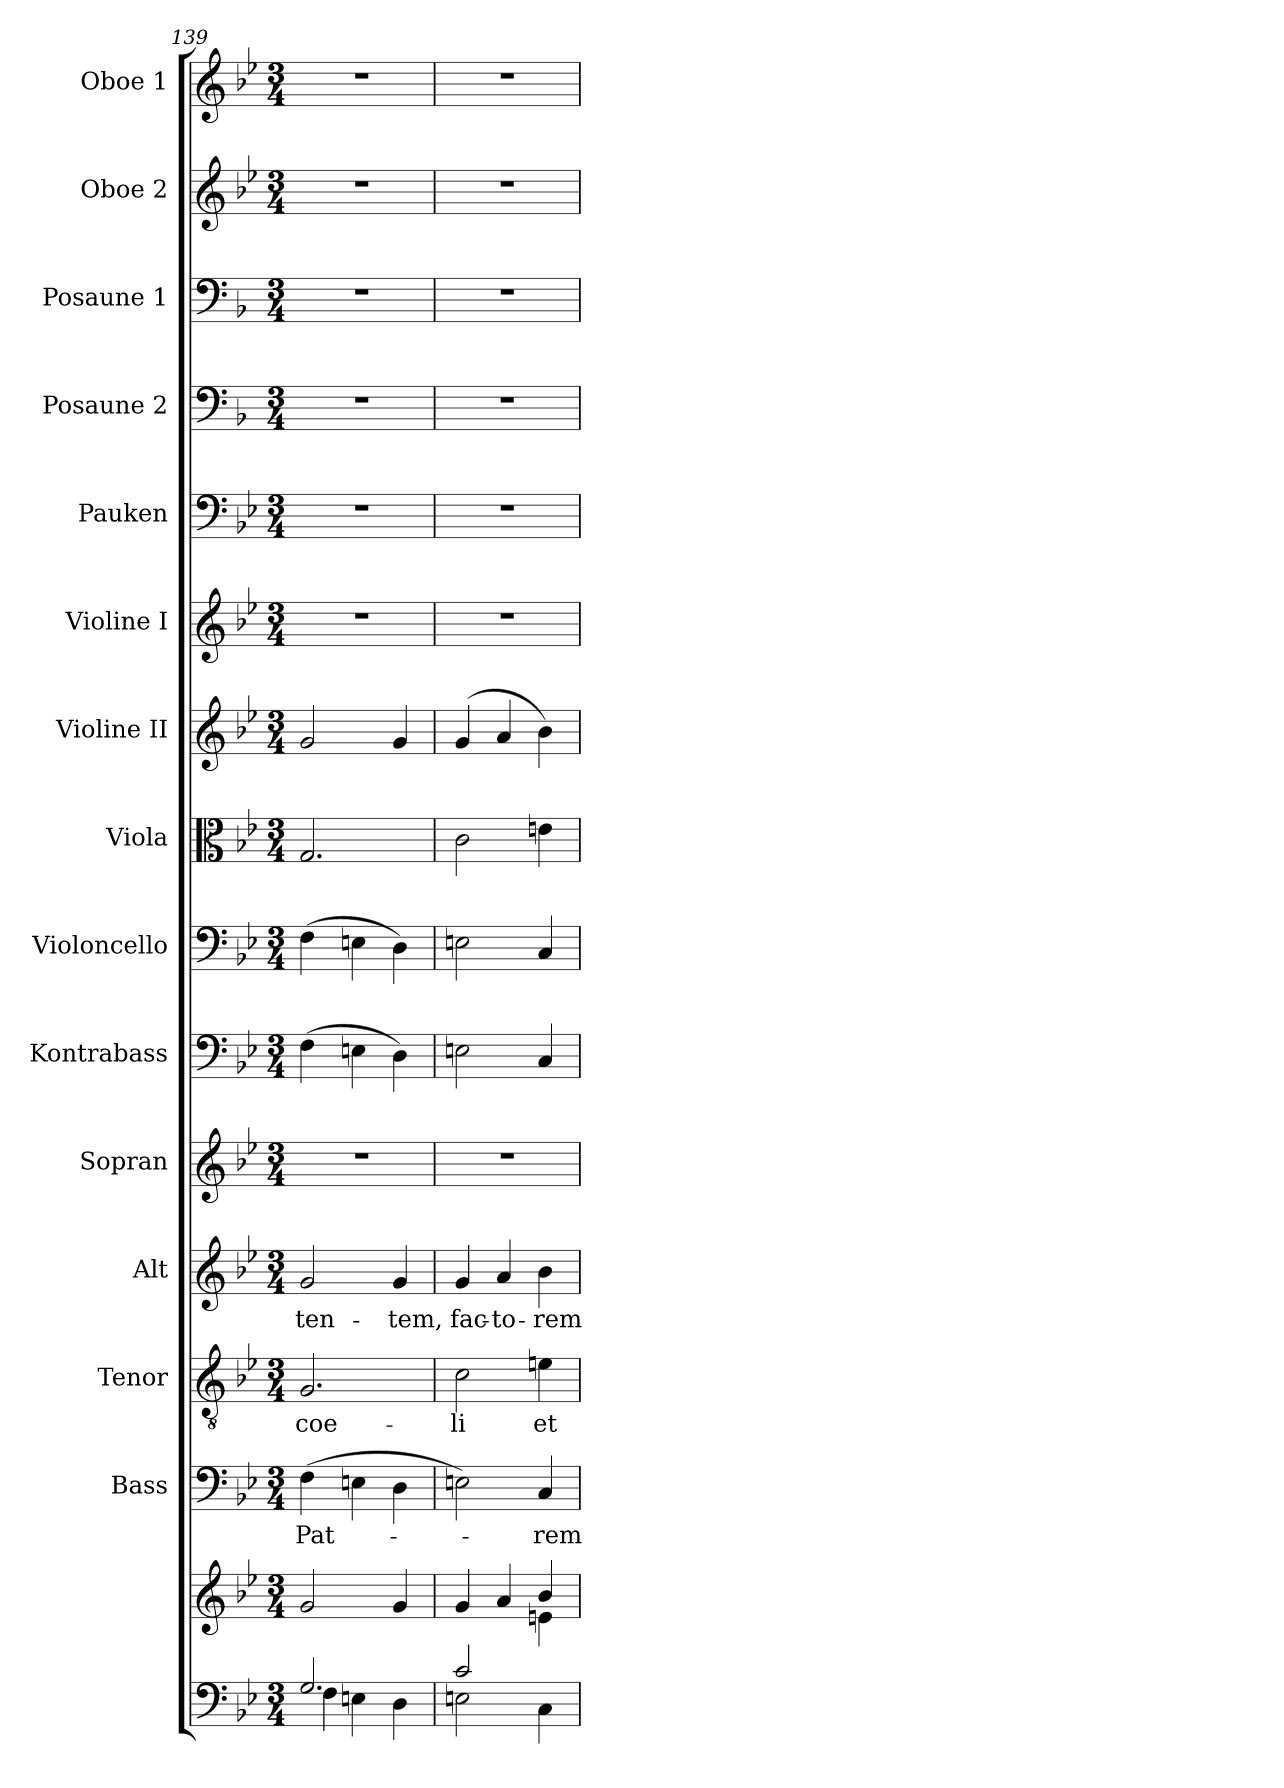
**kern	**kern	**kern	**text	**kern	**text	**kern	**text	**kern	**kern	**kern	**kern	**kern	**kern	**kern	**kern	**kern	**kern	**kern
*part15	*part15	*part14	*part14	*part13	*part13	*part12	*part12	*part11	*part10	*part9	*part8	*part7	*part6	*part5	*part4	*part3	*part2	*part1
*staff16	*staff15	*staff14	*staff14	*staff13	*staff13	*staff12	*staff12	*staff11	*staff10	*staff9	*staff8	*staff7	*staff6	*staff5	*staff4	*staff3	*staff2	*staff1
*	*	*I"Bass	*	*I"Tenor	*	*I"Alt	*	*I"Sopran	*I"Kontrabass	*I"Violoncello	*I"Viola	*I"Violine II	*I"Violine I	*I"Pauken	*I"Posaune 2	*I"Posaune 1	*I"Oboe 2	*I"Oboe 1
*	*	*I'B.	*	*I'T.	*	*I'A.	*	*I'S.	*I'Kb.	*I'Vc.	*I'Vla.	*I'Vl. II	*I'Vl. I	*I'Pk.	*I'Pos. 2	*I'Pos. 1	*I'Ob. 2	*I'Ob. 1
*clefF4	*clefG2	*clefF4	*	*clefGv2	*	*clefG2	*	*clefG2	*clefF4	*clefF4	*clefC3	*clefG2	*clefG2	*clefF4	*clefF4	*clefF4	*clefG2	*clefG2
*	*	*	*	*	*	*	*	*	*ITrd7c12	*	*	*	*	*	*ITrd4c7	*ITrd4c7	*	*
*k[b-e-]	*k[b-e-]	*k[b-e-]	*	*k[b-e-]	*	*k[b-e-]	*	*k[b-e-]	*k[b-e-]	*k[b-e-]	*k[b-e-]	*k[b-e-]	*k[b-e-]	*k[b-e-]	*k[b-e-]	*k[b-e-]	*k[b-e-]	*k[b-e-]
*B-:	*B-:	*B-:	*	*B-:	*	*B-:	*	*B-:	*B-:	*B-:	*B-:	*B-:	*B-:	*B-:	*B-:	*B-:	*B-:	*B-:
*M3/4	*M3/4	*M3/4	*	*M3/4	*	*M3/4	*	*M3/4	*M3/4	*M3/4	*M3/4	*M3/4	*M3/4	*M3/4	*M3/4	*M3/4	*M3/4	*M3/4
=139	=139	=139	=139	=139	=139	=139	=139	=139	=139	=139	=139	=139	=139	=139	=139	=139	=139	=139
*^	*	*	*	*	*	*	*	*	*	*	*	*	*	*	*	*	*	*
!	!	!	!	!LO:LY:b	!	!LO:LY:b	!	!LO:LY:b	!	!	!	!	!	!	!	!	!	!	!
2.G/	4F\	2g/	(>4F\	Pat-	2.G/	coe-	2g/	-ten-	2.r	(>4FF\	(>4F\	2.G/	2g/	2.r	2.r	2.r	2.r	2.r	2.r
.	4En\	.	4En\	.	.	.	.	.	.	4EEn\	4En\	.	.	.	.	.	.	.	.
!	!	!	!	!	!	!	!	!LO:LY:b	!	!	!	!	!	!	!	!	!	!	!
.	4D\	4g/	4D\	.	.	.	4g/	-tem,	.	4DD\)	4D\)	.	4g/	.	.	.	.	.	.
=140	=140	=140	=140	=140	=140	=140	=140	=140	=140	=140	=140	=140	=140	=140	=140	=140	=140	=140	=140
*	*	*^	*	*	*	*	*	*	*	*	*	*	*	*	*	*	*	*	*
!	!	!	!	!	!	!	!LO:LY:b	!	!LO:LY:b	!	!	!	!	!	!	!	!	!	!	!
2c/	2En\	4g/	2ryy	2En\)	.	2c\	-li	4g/	fac-	2.r	2EEn\	2En\	2c\	(4g/	2.r	2.r	2.r	2.r	2.r	2.r
!	!	!	!	!	!	!	!	!	!LO:LY:b	!	!	!	!	!	!	!	!	!	!	!
.	.	4a/	.	.	.	.	.	4a/	-to-	.	.	.	.	4a/	.	.	.	.	.	.
!	!	!	!	!	!LO:LY:b	!	!LO:LY:b	!	!LO:LY:b	!	!	!	!	!	!	!	!	!	!	!
4ryy	4C\	4b-/	4en\	4C/	-rem	4en\	et	4b-\	-rem	.	4CC/	4C/	4en\	4b-\)	.	.	.	.	.	.
*v	*v	*	*	*	*	*	*	*	*	*	*	*	*	*	*	*	*	*	*	*
*	*v	*v	*	*	*	*	*	*	*	*	*	*	*	*	*	*	*	*	*
=	=	=	=	=	=	=	=	=	=	=	=	=	=	=	=	=	=	=
*-	*-	*-	*-	*-	*-	*-	*-	*-	*-	*-	*-	*-	*-	*-	*-	*-	*-	*-
